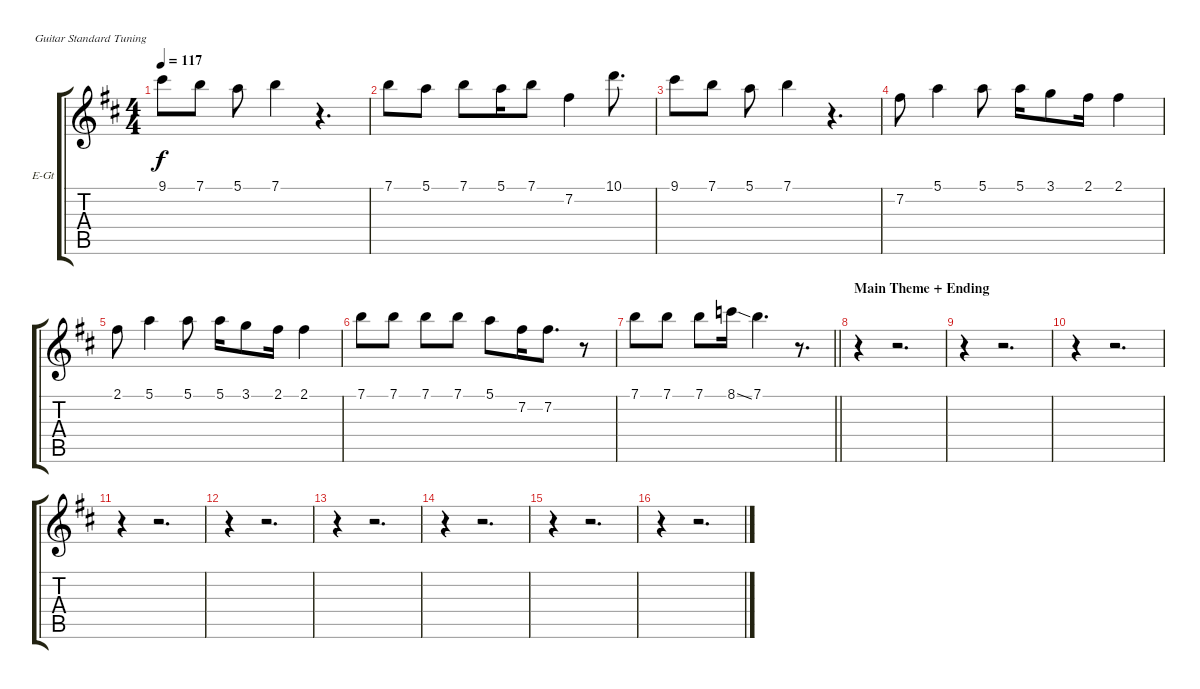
\bracketExtendMode groupsimilarinstruments
\firstSystemTrackNameOrientation horizontal
\otherSystemsTrackNameOrientation horizontal
\track ("Vocal" "E-Gt") {instrument electricguitarclean}
\staff {score tabs}
\tuning (E4 B3 G3 D3 A2 E2)
\ts (4 4)
\tempo 117
\clef g2
\ks d
9.1.8{dy f} 7.1.8 5.1.8 7.1.4 r.4{d} |
7.1.8 5.1.8 7.1.8 5.1.16 7.1.8 7.2.4 10.1.8{d} |
9.1.8 7.1.8 5.1.8 7.1.4 r.4{d} |
7.2.8 5.1.4 5.1.8 5.1.16 3.1.8 2.1.16 2.1.4 |
2.1.8 5.1.4 5.1.8 5.1.16 3.1.8 2.1.16 2.1.4 |
7.1.8 7.1.8 7.1.8 7.1.8 5.1.8 7.2.16 7.2.8{d} r.8 |
\barLineRight lightlight
7.1.8 7.1.8 7.1.8 8.1{ss}.16 7.1.4{d} r.8{d} |
\section ("" "Main Theme + Ending")
r.4 r.2{d} |
r.4 r.2{d} |
r.4 r.2{d} |
r.4 r.2{d} |
r.4 r.2{d} |
r.4 r.2{d} |
r.4 r.2{d} |
r.4 r.2{d} |
r.4 r.2{d}
